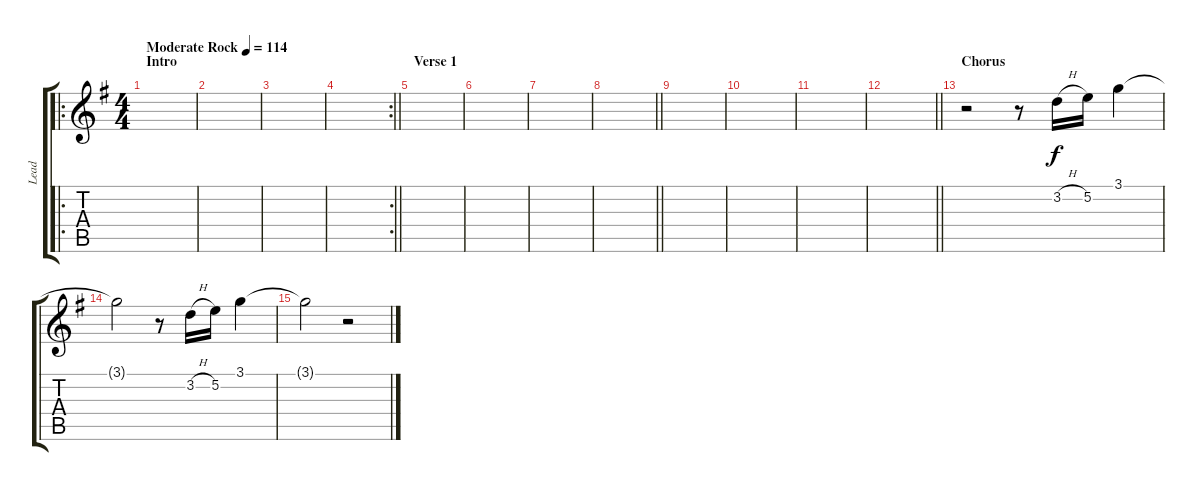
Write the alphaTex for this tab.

\track ("Lead" "Lead") {instrument electricguitarjazz}
\staff {score tabs}
\tuning (E4 B3 G3 D3 A2 E2) {hide}
\ro
\ts (4 4)
\section ("" "Intro")
\tempo (114 "Moderate Rock")
\clef g2
\ks g
|
|
|
\rc 2
\barLineRight lightlight
|
\section ("" "Verse 1")
|
|
|
\barLineRight lightlight
|
|
|
|
\barLineRight lightlight
|
\section ("" "Chorus")
r.2 r.8 3.2{h}.16 5.2.16 3.1.4 |
3.1{t}.2 r.8 3.2{h}.16 5.2.16 3.1.4 |
3.1{t}.2 r.2
